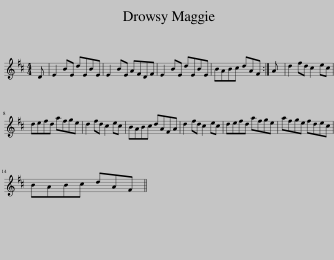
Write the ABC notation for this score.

X:1
L:1/8
M:4/4
I:linebreak $
K:D
V:1 treble
V:1
 D | E2 BE dEBE | E2 BE AFDF | E2 BE dEBE | BABc dAF :| %5
 A | d2 fd c2 ec |$ defd afge | d2 fd c2 ec | BABc dAFA | %10
 d2 fd c2 ec | defd afge | afge fdec |$ BABc dAF || %14
